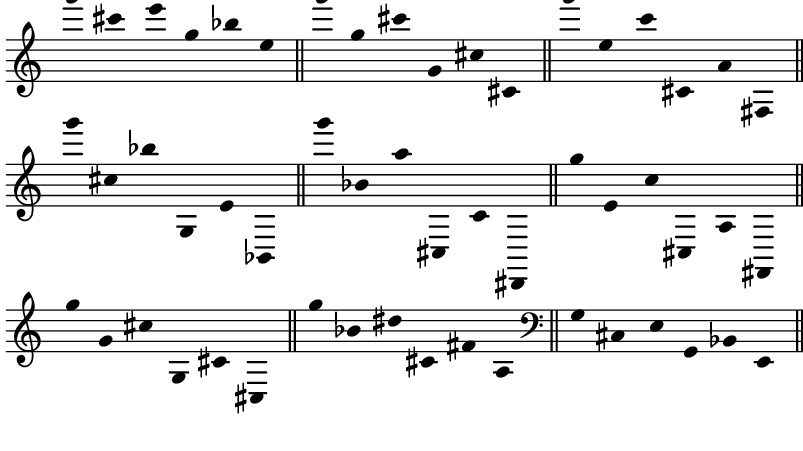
\version "2.10.33"

\include "../config/lib.ly"

\score {
  \new Staff \with {
    \remove "Time_signature_engraver"
    \remove "Bar_number_engraver"
  }{
      \time 6/4
      \override Stem #'transparent = ##t
      \relative c'''' {
        g4 cis, e g, bes e, \bar "||"
        g' g, cis g, cis cis, \bar "||"
        g''' e, c' cis,, a' fis, \bar "||"
        \break
        g''' cis,, bes' g,, e' bes, \bar "||"
        g'''' bes,, a' cis,,, c' dis,, \bar "||"
        g''' e, c' cis,, a' fis, \bar "||"
        \break
        g''' g, cis g, cis cis, \bar "||"
        g''' bes, dis cis, fis a, \bar "||"
        \clef bass
        g4 cis, e g, bes e, \bar "||"
      }
    }
  \layout {
    \context {
      \Staff \consists "Horizontal_bracket_engraver"
    }
    \context {
      \Score
      \remove "Bar_number_engraver"
    }
  }
}
\paper {
  paper-width = 13.6\cm
  paper-height = 10\cm
  line-width = 13.5\cm
  top-margin = -.3\cm
  left-margin = .1\cm
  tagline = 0
  indent = #0
  print-page-number = #'nil
  between-system-padding = 0\cm
}
